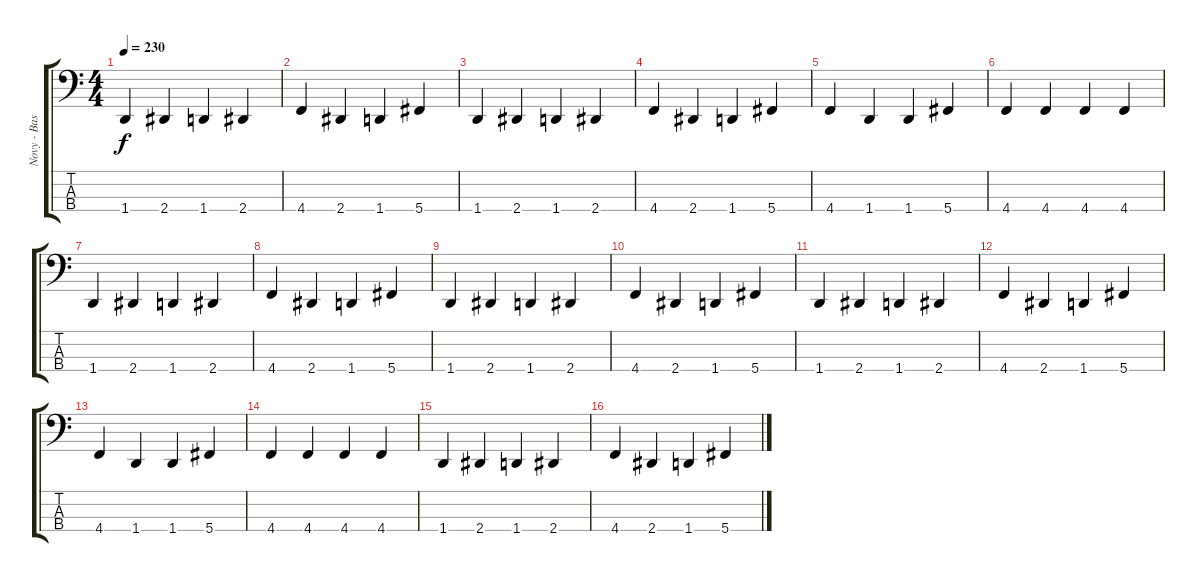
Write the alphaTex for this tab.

\track ("Novy - Bass" "Novy - Bas") {instrument electricbasspick}
\staff {score tabs}
\tuning (E2 B1 Gb1 Db1) {hide}
\ts (4 4)
\tempo 230
\clef f4
\ks c
1.4.4{dy f} 2.4.4 1.4.4 2.4.4 |
4.4.4 2.4.4 1.4.4 5.4.4 |
1.4.4 2.4.4 1.4.4 2.4.4 |
4.4.4 2.4.4 1.4.4 5.4.4 |
4.4.4 1.4.4 1.4.4 5.4.4 |
4.4.4 4.4.4 4.4.4 4.4.4 |
1.4.4 2.4.4 1.4.4 2.4.4 |
4.4.4 2.4.4 1.4.4 5.4.4 |
1.4.4 2.4.4 1.4.4 2.4.4 |
4.4.4 2.4.4 1.4.4 5.4.4 |
1.4.4 2.4.4 1.4.4 2.4.4 |
4.4.4 2.4.4 1.4.4 5.4.4 |
4.4.4 1.4.4 1.4.4 5.4.4 |
4.4.4 4.4.4 4.4.4 4.4.4 |
1.4.4 2.4.4 1.4.4 2.4.4 |
4.4.4 2.4.4 1.4.4 5.4.4
